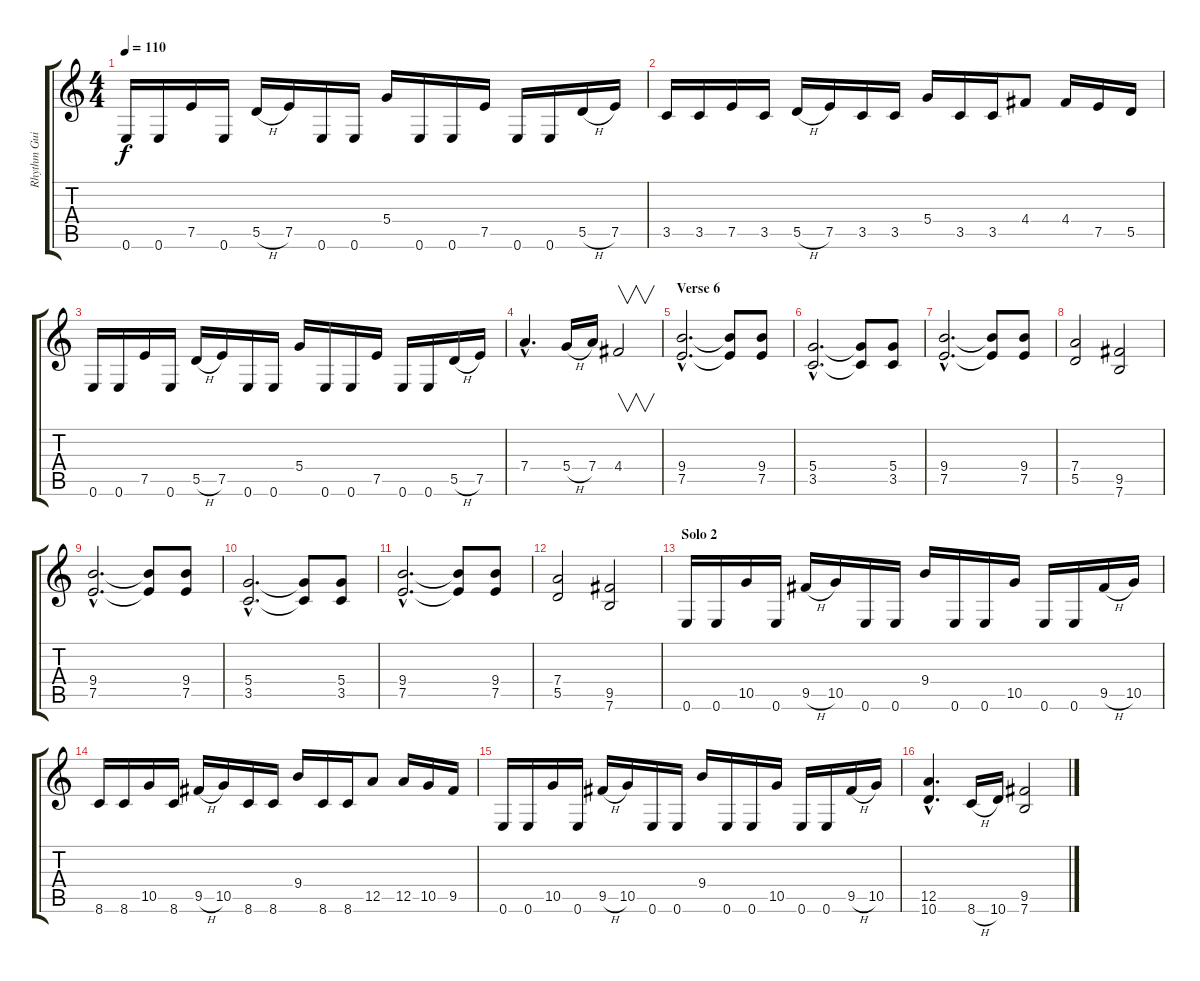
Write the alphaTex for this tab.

\track ("Rhythm Guitar" "Rhythm Gui") {instrument distortionguitar}
\staff {score tabs}
\tuning (E4 B3 G3 D3 A2 E2) {hide}
\ts (4 4)
\tempo 110
\clef g2
\ks c
0.6.16{dy f} 0.6.16 7.5.16 0.6.16 5.5{h}.16 7.5.16 0.6.16 0.6.16 5.4.16 0.6.16 0.6.16 7.5.16 0.6.16 0.6.16 5.5{h}.16 7.5.16 |
3.5.16 3.5.16 7.5.16 3.5.16 5.5{h}.16 7.5.16 3.5.16 3.5.16 5.4.16 3.5.16 3.5.16 4.4.8 4.4.16 7.5.16 5.5.16 |
0.6.16 0.6.16 7.5.16 0.6.16 5.5{h}.16 7.5.16 0.6.16 0.6.16 5.4.16 0.6.16 0.6.16 7.5.16 0.6.16 0.6.16 5.5{h}.16 7.5.16 |
7.4{hac}.4{d} 5.4{h}.16 7.4.16 4.4.2{v} |
\section ("" "Verse 6")
(9.4{hac} 7.5{hac}).2{d} (9.4{t} 7.5{t}).8 (9.4 7.5).8 |
(5.4{hac} 3.5{hac}).2{d} (5.4{t} 3.5{t}).8 (5.4 3.5).8 |
(9.4{hac} 7.5{hac}).2{d} (9.4{t} 7.5{t}).8 (9.4 7.5).8 |
(7.4 5.5).2 (9.5 7.6).2 |
(9.4{hac} 7.5{hac}).2{d} (9.4{t} 7.5{t}).8 (9.4 7.5).8 |
(5.4{hac} 3.5{hac}).2{d} (5.4{t} 3.5{t}).8 (5.4 3.5).8 |
(9.4{hac} 7.5{hac}).2{d} (9.4{t} 7.5{t}).8 (9.4 7.5).8 |
(7.4 5.5).2 (9.5 7.6).2 |
\section ("" "Solo 2")
0.6.16 0.6.16 10.5.16 0.6.16 9.5{h}.16 10.5.16 0.6.16 0.6.16 9.4.16 0.6.16 0.6.16 10.5.16 0.6.16 0.6.16 9.5{h}.16 10.5.16 |
8.6.16 8.6.16 10.5.16 8.6.16 9.5{h}.16 10.5.16 8.6.16 8.6.16 9.4.16 8.6.16 8.6.16 12.5.8 12.5.16 10.5.16 9.5.16 |
0.6.16 0.6.16 10.5.16 0.6.16 9.5{h}.16 10.5.16 0.6.16 0.6.16 9.4.16 0.6.16 0.6.16 10.5.16 0.6.16 0.6.16 9.5{h}.16 10.5.16 |
(12.5{hac} 10.6{hac}).4{d} 8.6{h}.16 10.6.16 (9.5 7.6).2
